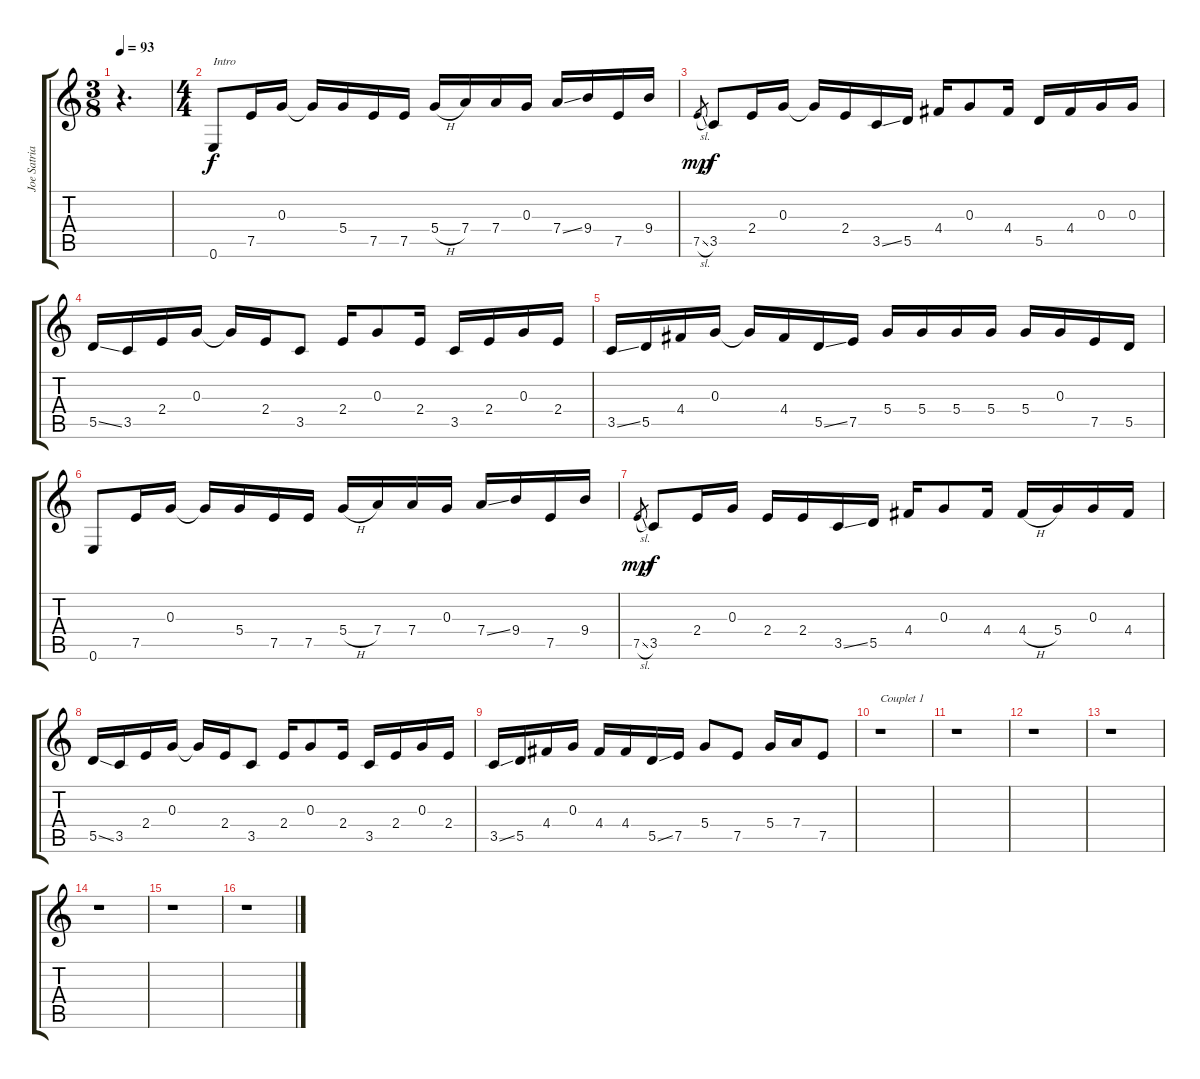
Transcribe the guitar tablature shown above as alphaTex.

\track ("Joe Satriani" "Joe Satria") {instrument electricguitarmuted}
\staff {score tabs}
\tuning (E4 B3 G3 D3 A2 E2) {hide}
\ts (3 8)
\tempo 93
\clef g2
\ks c
r.4{d dy f instrument electricguitarmuted} |
\ts (4 4)
0.6.8{txt "Intro"} 7.5.16 0.3.16 0.3{t}.16 5.4.16 7.5.16 7.5.16 5.4{h}.16 7.4.16 7.4.16 0.3.16 7.4{ss}.16 9.4.16 7.5.16 9.4.16 |
7.5{sl}.8{gr dy mp} 3.5.8{dy f} 2.4.16 0.3.16 0.3{t}.16 2.4.16 3.5{ss}.16 5.5.16 4.4.16 0.3.8 4.4.16 5.5.16 4.4.16 0.3.16 0.3.16 |
5.5{ss}.16 3.5.16 2.4.16 0.3.16 0.3{t}.16 2.4.16 3.5.8 2.4.16 0.3.8 2.4.16 3.5.16 2.4.16 0.3.16 2.4.16 |
3.5{ss}.16 5.5.16 4.4.16 0.3.16 0.3{t}.16 4.4.16 5.5{ss}.16 7.5.16 5.4.16 5.4.16 5.4.16 5.4.16 5.4.16 0.3.16 7.5.16 5.5.16 |
0.6.8 7.5.16 0.3.16 0.3{t}.16 5.4.16 7.5.16 7.5.16 5.4{h}.16 7.4.16 7.4.16 0.3.16 7.4{ss}.16 9.4.16 7.5.16 9.4.16 |
7.5{sl}.8{gr dy mp} 3.5.8{dy f} 2.4.16 0.3.16 2.4.16 2.4.16 3.5{ss}.16 5.5.16 4.4.16 0.3.8 4.4.16 4.4{h}.16 5.4.16 0.3.16 4.4.16 |
5.5{ss}.16 3.5.16 2.4.16 0.3.16 0.3{t}.16 2.4.16 3.5.8 2.4.16 0.3.8 2.4.16 3.5.16 2.4.16 0.3.16 2.4.16 |
3.5{ss}.16 5.5.16 4.4.16 0.3.16 4.4.16 4.4.16 5.5{ss}.16 7.5.16 5.4.8 7.5.8 5.4.16 7.4.16 7.5.8 |
r.1{txt "Couplet 1"} |
r.1 |
r.1 |
r.1 |
r.1 |
r.1 |
r.1
